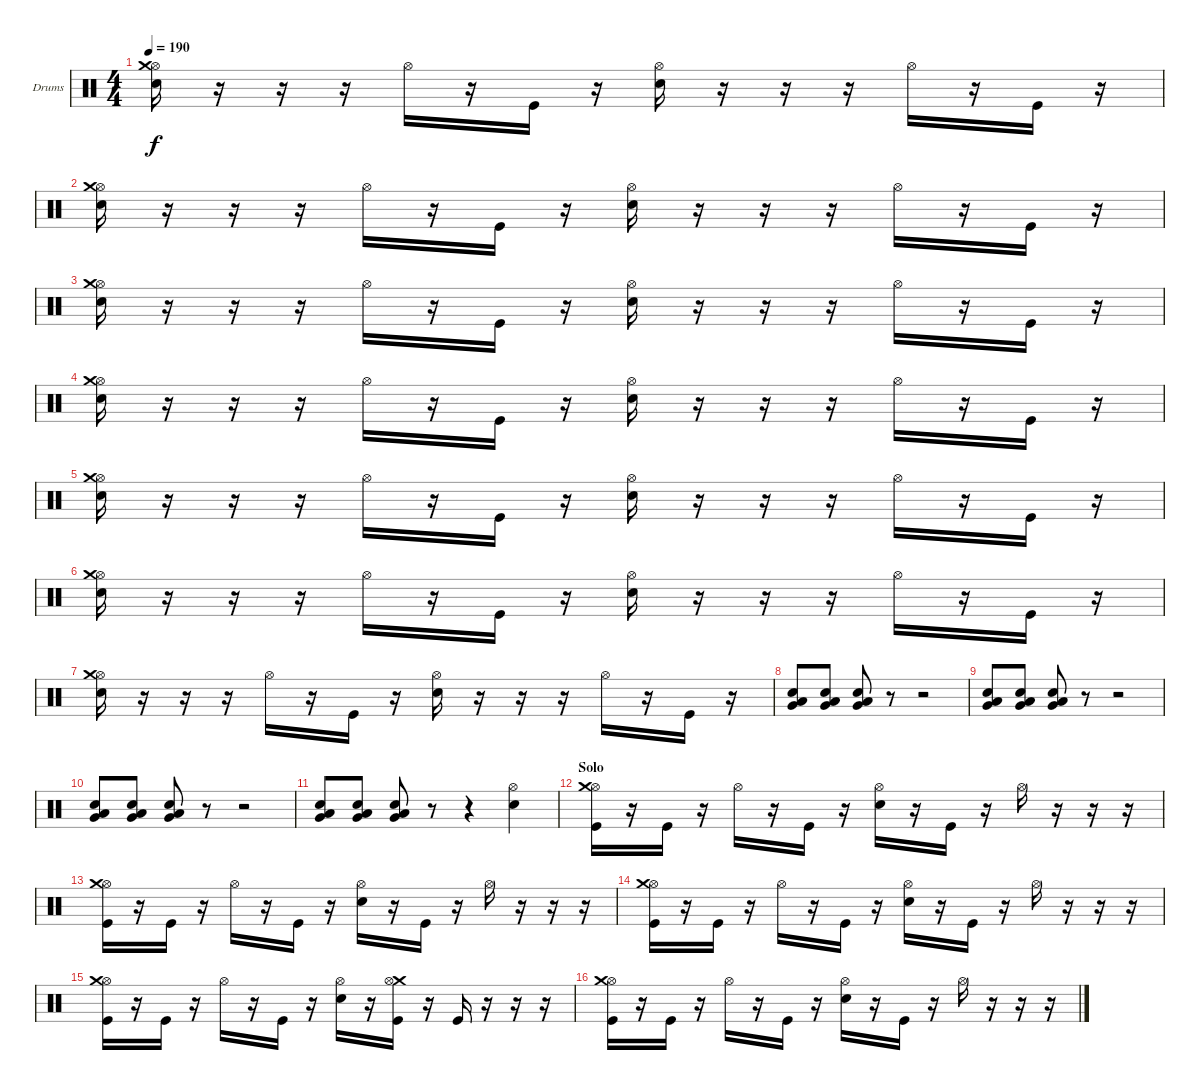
\defaultSystemsLayout 4
\bracketExtendMode groupsimilarinstruments
\firstSystemTrackNameOrientation horizontal
\otherSystemsTrackNameOrientation horizontal
\track ("Drumkit" "Drums") {instrument percussion}
\staff {score}
\articulation defaults
\ts (4 4)
\tempo 190
\clef neutral
\ks c
("Hi-Hat (open)" "Snare (hit) 2" "Crash medium (hit)").16{dy f} r.16 r.16 r.16 "Hi-Hat (open)".16 r.16 "Kick (hit)".16 r.16 ("Hi-Hat (open)" "Snare (hit) 2").16 r.16 r.16 r.16 "Hi-Hat (open)".16 r.16 "Kick (hit)".16 r.16 |
("Hi-Hat (open)" "Snare (hit) 2" "Crash medium (hit)").16 r.16 r.16 r.16 "Hi-Hat (open)".16 r.16 "Kick (hit)".16 r.16 ("Hi-Hat (open)" "Snare (hit) 2").16 r.16 r.16 r.16 "Hi-Hat (open)".16 r.16 "Kick (hit)".16 r.16 |
("Hi-Hat (open)" "Snare (hit) 2" "Crash medium (hit)").16 r.16 r.16 r.16 "Hi-Hat (open)".16 r.16 "Kick (hit)".16 r.16 ("Hi-Hat (open)" "Snare (hit) 2").16 r.16 r.16 r.16 "Hi-Hat (open)".16 r.16 "Kick (hit)".16 r.16 |
("Hi-Hat (open)" "Snare (hit) 2" "Crash medium (hit)").16 r.16 r.16 r.16 "Hi-Hat (open)".16 r.16 "Kick (hit)".16 r.16 ("Hi-Hat (open)" "Snare (hit) 2").16 r.16 r.16 r.16 "Hi-Hat (open)".16 r.16 "Kick (hit)".16 r.16 |
("Hi-Hat (open)" "Snare (hit) 2" "Crash medium (hit)").16 r.16 r.16 r.16 "Hi-Hat (open)".16 r.16 "Kick (hit)".16 r.16 ("Hi-Hat (open)" "Snare (hit) 2").16 r.16 r.16 r.16 "Hi-Hat (open)".16 r.16 "Kick (hit)".16 r.16 |
("Hi-Hat (open)" "Snare (hit) 2" "Crash medium (hit)").16 r.16 r.16 r.16 "Hi-Hat (open)".16 r.16 "Kick (hit)".16 r.16 ("Hi-Hat (open)" "Snare (hit) 2").16 r.16 r.16 r.16 "Hi-Hat (open)".16 r.16 "Kick (hit)".16 r.16 |
("Hi-Hat (open)" "Snare (hit) 2" "Crash medium (hit)").16 r.16 r.16 r.16 "Hi-Hat (open)".16 r.16 "Kick (hit)".16 r.16 ("Hi-Hat (open)" "Snare (hit) 2").16 r.16 r.16 r.16 "Hi-Hat (open)".16 r.16 "Kick (hit)".16 r.16 |
("Low Tom (hit)" "Very Low Tom (hit)" "Snare (hit) 2").8 ("Low Tom (hit)" "Very Low Tom (hit)" "Snare (hit) 2").8 ("Low Tom (hit)" "Very Low Tom (hit)" "Snare (hit) 2").8 r.8 r.2 |
("Low Tom (hit)" "Very Low Tom (hit)" "Snare (hit) 2").8 ("Low Tom (hit)" "Very Low Tom (hit)" "Snare (hit) 2").8 ("Low Tom (hit)" "Very Low Tom (hit)" "Snare (hit) 2").8 r.8 r.2 |
("Low Tom (hit)" "Very Low Tom (hit)" "Snare (hit) 2").8 ("Low Tom (hit)" "Very Low Tom (hit)" "Snare (hit) 2").8 ("Low Tom (hit)" "Very Low Tom (hit)" "Snare (hit) 2").8 r.8 r.2 |
("Low Tom (hit)" "Very Low Tom (hit)" "Snare (hit) 2").8 ("Low Tom (hit)" "Very Low Tom (hit)" "Snare (hit) 2").8 ("Low Tom (hit)" "Very Low Tom (hit)" "Snare (hit) 2").8 r.8 r.4 ("Snare (hit) 2" "Hi-Hat (open)").4 |
\section ("" "Solo")
("Hi-Hat (open)" "Kick (hit)" "Crash medium (hit)").16 r.16 "Kick (hit)".16 r.16 "Hi-Hat (open)".16 r.16 "Kick (hit)".16 r.16 ("Hi-Hat (open)" "Snare (hit) 2").16 r.16 "Kick (hit)".16 r.16 "Hi-Hat (open)".16 r.16 r.16 r.16 |
("Hi-Hat (open)" "Kick (hit)" "Crash medium (hit)").16 r.16 "Kick (hit)".16 r.16 "Hi-Hat (open)".16 r.16 "Kick (hit)".16 r.16 ("Hi-Hat (open)" "Snare (hit) 2").16 r.16 "Kick (hit)".16 r.16 "Hi-Hat (open)".16 r.16 r.16 r.16 |
("Hi-Hat (open)" "Kick (hit)" "Crash medium (hit)").16 r.16 "Kick (hit)".16 r.16 "Hi-Hat (open)".16 r.16 "Kick (hit)".16 r.16 ("Hi-Hat (open)" "Snare (hit) 2").16 r.16 "Kick (hit)".16 r.16 "Hi-Hat (open)".16 r.16 r.16 r.16 |
("Hi-Hat (open)" "Kick (hit)" "Crash medium (hit)").16 r.16 "Kick (hit)".16 r.16 "Hi-Hat (open)".16 r.16 "Kick (hit)".16 r.16 ("Hi-Hat (open)" "Snare (hit) 2").16 r.16 ("Crash medium (hit)" "Kick (hit)" "Hi-Hat (open)").16 r.16 "Kick (hit)".16 r.16 r.16 r.16 |
("Hi-Hat (open)" "Kick (hit)" "Crash medium (hit)").16 r.16 "Kick (hit)".16 r.16 "Hi-Hat (open)".16 r.16 "Kick (hit)".16 r.16 ("Hi-Hat (open)" "Snare (hit) 2").16 r.16 "Kick (hit)".16 r.16 "Hi-Hat (open)".16 r.16 r.16 r.16
